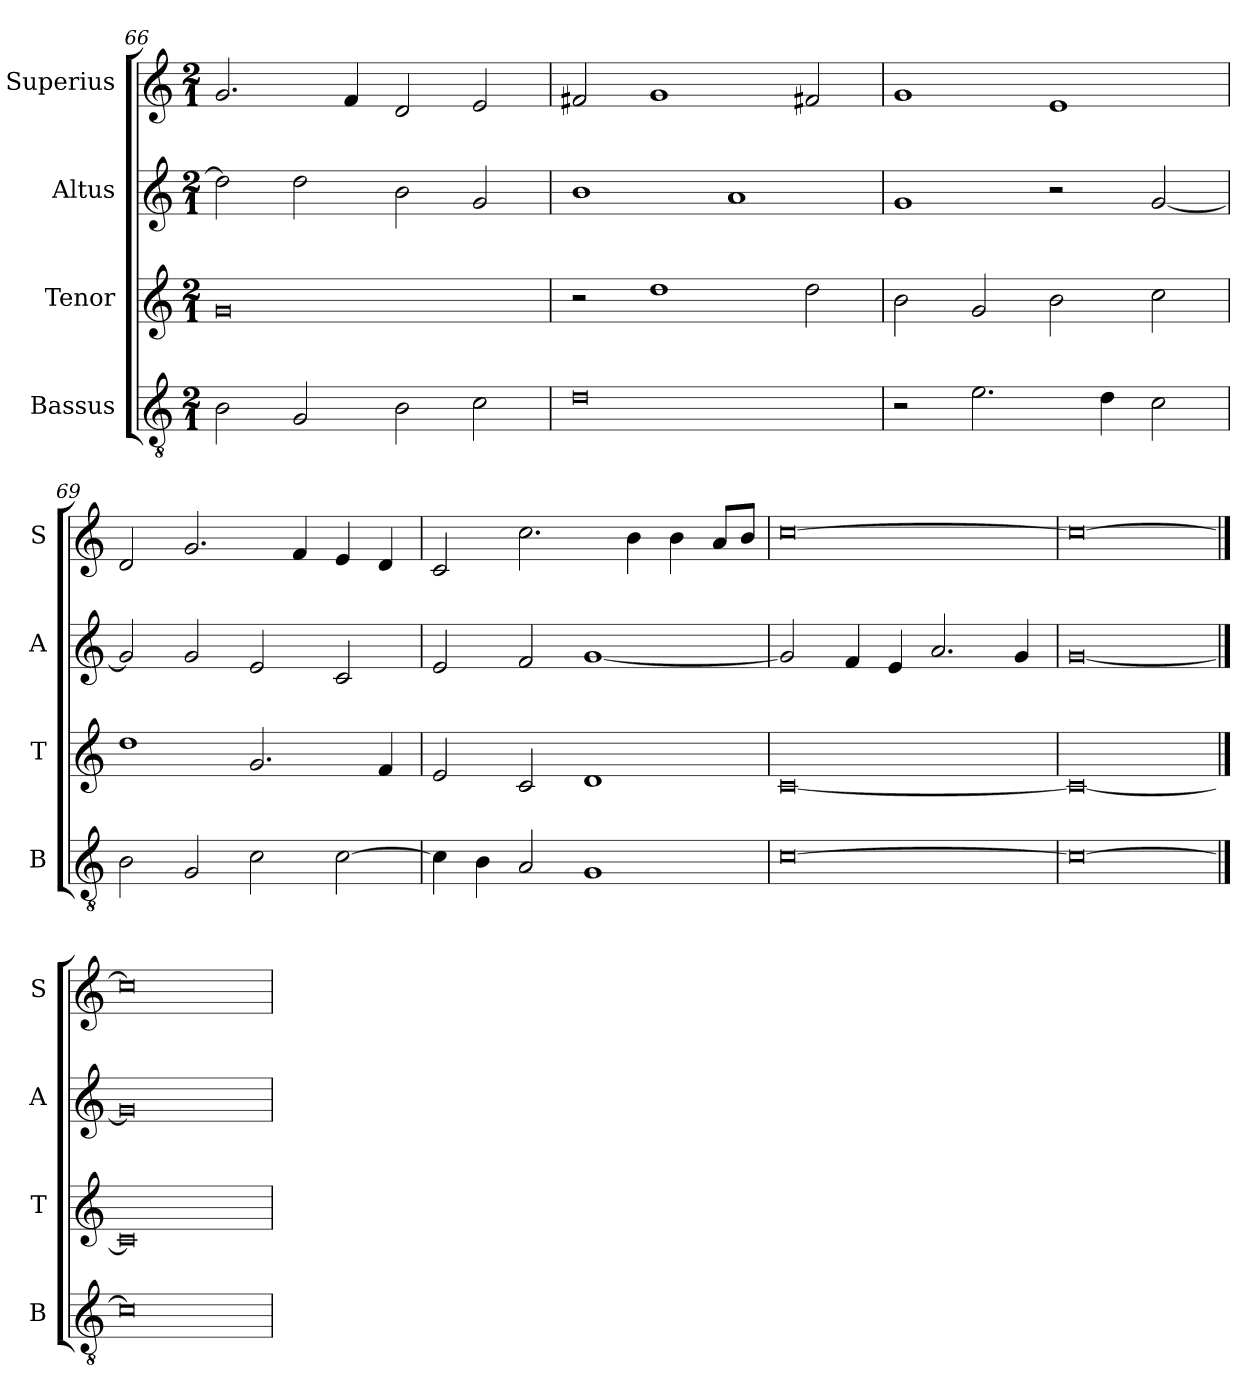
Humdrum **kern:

**kern	**kern	**kern	**kern
*part4	*part3	*part2	*part1
*staff4	*staff3	*staff2	*staff1
*I"Bassus	*I"Tenor	*I"Altus	*I"Superius
*I'B	*I'T	*I'A	*I'S
*clefGv2	*clefG2	*clefG2	*clefG2
*k[]	*k[]	*k[]	*k[]
*C:	*C:	*C:	*C:
*M2/1	*M2/1	*M2/1	*M2/1
=66	=66	=66	=66
2B	0g	2dd]	2.g
2G	.	2dd	.
.	.	.	4f
2B	.	2b	2d
2c	.	2g	2e
=67	=67	=67	=67
0d	2r	1b	2f#X
.	1dd	.	1g
.	.	1a	.
.	2dd	.	2f#X
=68	=68	=68	=68
2r	2b	1g	1g
2.e	2g	.	.
.	2b	2r	1e
4d	.	.	.
2c	2cc	[2g	.
=69	=69	=69	=69
2B	1dd	2g]	2d
2G	.	2g	2.g
2c	2.g	2e	.
.	.	.	4f
[2c	.	2c	4e
.	4f	.	4d
=70	=70	=70	=70
4c]	2e	2e	2c
4B	.	.	.
2A	2c	2f	2.cc
1G	1d	[1g	.
.	.	.	4b
.	.	.	4b
.	.	.	8aL
.	.	.	8bJ
=71	=71	=71	=71
[0c	[0c	2g]	[0cc
.	.	4f	.
.	.	4e	.
.	.	2.a	.
.	.	4g	.
=72	=72	=72	=72
0c_	0c_	[0g	0cc_
==73	==73	==73	==73
0c]	0c]	0g]	0cc]
=	=	=	=
*-	*-	*-	*-
